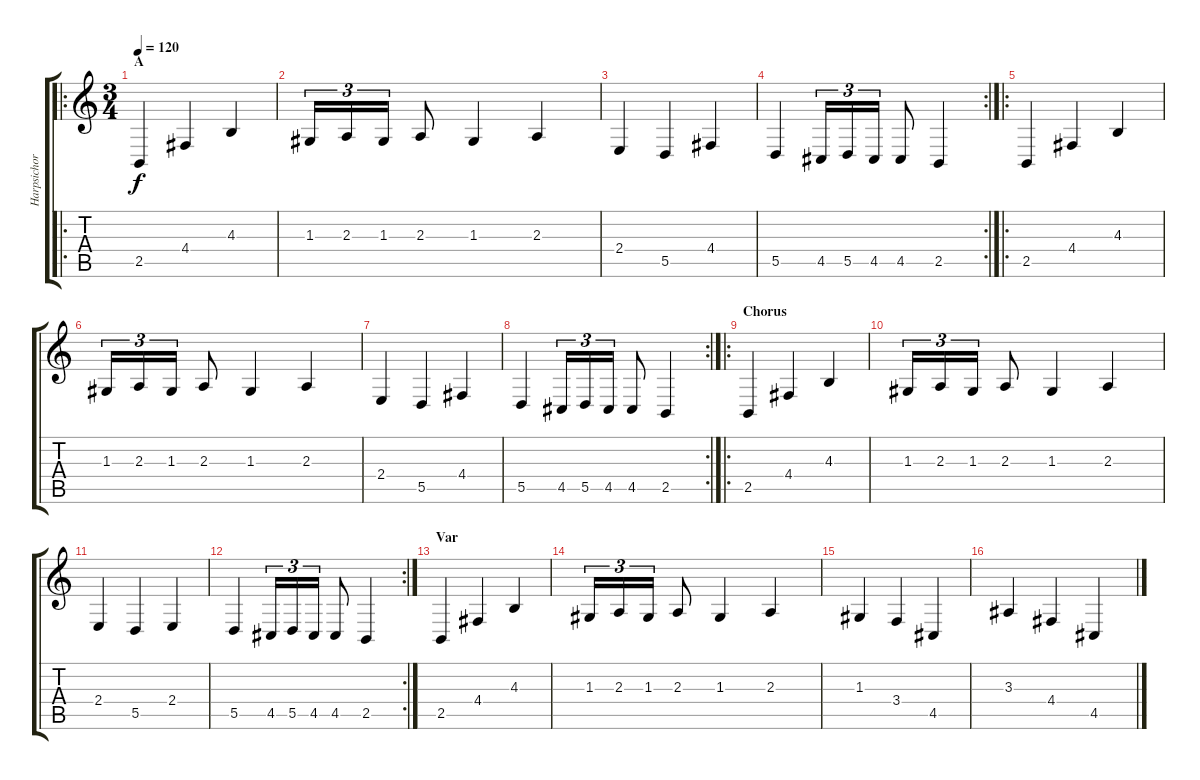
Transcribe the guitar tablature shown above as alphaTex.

\track ("Harpsichord" "Harpsichor") {instrument harpsichord}
\staff {score tabs}
\tuning (E4 B3 G3 D3 A2 E2) {hide}
\ro
\ts (3 4)
\section ("" "A")
\tempo 120
\clef g2
\ks c
2.5.4{dy f} 4.4.4 4.3.4 |
1.3.16{tu (3 2)} 2.3.16{tu (3 2)} 1.3.16{tu (3 2)} 2.3.8 1.3.4 2.3.4 |
2.4.4 5.5.4 4.4.4 |
\rc 2
5.5.4 4.5.16{tu (3 2)} 5.5.16{tu (3 2)} 4.5.16{tu (3 2)} 4.5.8 2.5.4 |
\ro
2.5.4 4.4.4 4.3.4 |
1.3.16{tu (3 2)} 2.3.16{tu (3 2)} 1.3.16{tu (3 2)} 2.3.8 1.3.4 2.3.4 |
2.4.4 5.5.4 4.4.4 |
\rc 2
5.5.4 4.5.16{tu (3 2)} 5.5.16{tu (3 2)} 4.5.16{tu (3 2)} 4.5.8 2.5.4 |
\ro
\section ("" "Chorus")
2.5.4 4.4.4 4.3.4 |
1.3.16{tu (3 2)} 2.3.16{tu (3 2)} 1.3.16{tu (3 2)} 2.3.8 1.3.4 2.3.4 |
2.4.4 5.5.4 2.4.4 |
\rc 2
5.5.4 4.5.16{tu (3 2)} 5.5.16{tu (3 2)} 4.5.16{tu (3 2)} 4.5.8 2.5.4 |
\section ("" "Var")
2.5.4 4.4.4 4.3.4 |
1.3.16{tu (3 2)} 2.3.16{tu (3 2)} 1.3.16{tu (3 2)} 2.3.8 1.3.4 2.3.4 |
1.3.4 3.4.4 4.5.4 |
3.3.4 4.4.4 4.5.4
